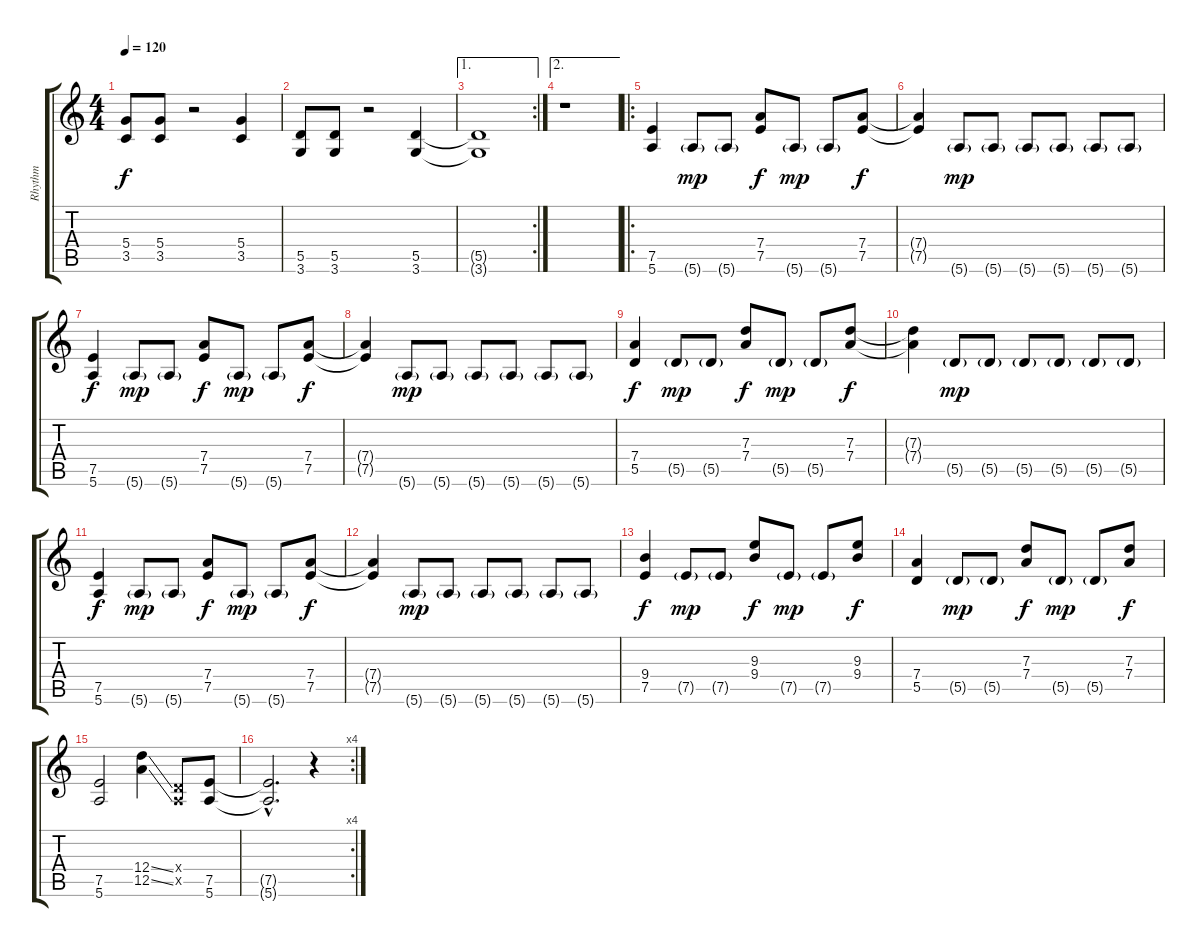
\track ("Rhythm" "Rhythm") {instrument distortionguitar}
\staff {score tabs}
\tuning (E4 B3 G3 D3 A2 E2) {hide}
\ts (4 4)
\tempo 120
\clef g2
\ks c
(5.4 3.5).8{dy f} (5.4 3.5).8 r.2 (5.4 3.5).4 |
(5.5 3.6).8 (5.5 3.6).8 r.2 (5.5 3.6).4 |
\ae 1
\rc 2
(5.5{t} 3.6{t}).1 |
\ae 2
r.1 |
\ro
(7.5 5.6).4 5.6{g}.8{dy mp} 5.6{g}.8 (7.4 7.5).8{dy f} 5.6{g}.8{dy mp} 5.6{g}.8 (7.4 7.5).8{dy f} |
(7.4{t} 7.5{t}).4 5.6{g}.8{dy mp} 5.6{g}.8 5.6{g}.8 5.6{g}.8 5.6{g}.8 5.6{g}.8 |
(7.5 5.6).4{dy f} 5.6{g}.8{dy mp} 5.6{g}.8 (7.4 7.5).8{dy f} 5.6{g}.8{dy mp} 5.6{g}.8 (7.4 7.5).8{dy f} |
(7.4{t} 7.5{t}).4 5.6{g}.8{dy mp} 5.6{g}.8 5.6{g}.8 5.6{g}.8 5.6{g}.8 5.6{g}.8 |
(7.4 5.5).4{dy f} 5.5{g}.8{dy mp} 5.5{g}.8 (7.3 7.4).8{dy f} 5.5{g}.8{dy mp} 5.5{g}.8 (7.3 7.4).8{dy f} |
(7.3{t} 7.4{t}).4 5.5{g}.8{dy mp} 5.5{g}.8 5.5{g}.8 5.5{g}.8 5.5{g}.8 5.5{g}.8 |
(7.5 5.6).4{dy f} 5.6{g}.8{dy mp} 5.6{g}.8 (7.4 7.5).8{dy f} 5.6{g}.8{dy mp} 5.6{g}.8 (7.4 7.5).8{dy f} |
(7.4{t} 7.5{t}).4 5.6{g}.8{dy mp} 5.6{g}.8 5.6{g}.8 5.6{g}.8 5.6{g}.8 5.6{g}.8 |
(9.4 7.5).4{dy f} 7.5{g}.8{dy mp} 7.5{g}.8 (9.3 9.4).8{dy f} 7.5{g}.8{dy mp} 7.5{g}.8 (9.3 9.4).8{dy f} |
(7.4 5.5).4 5.5{g}.8{dy mp} 5.5{g}.8 (7.3 7.4).8{dy f} 5.5{g}.8{dy mp} 5.5{g}.8 (7.3 7.4).8{dy f} |
(7.5 5.6).2 (12.4{ss} 12.5{ss}).4 (0.4{x} 0.5{x}).8 (7.5 5.6).8 |
\rc 4
(7.5{hac t} 5.6{hac t}).2{d} r.4
